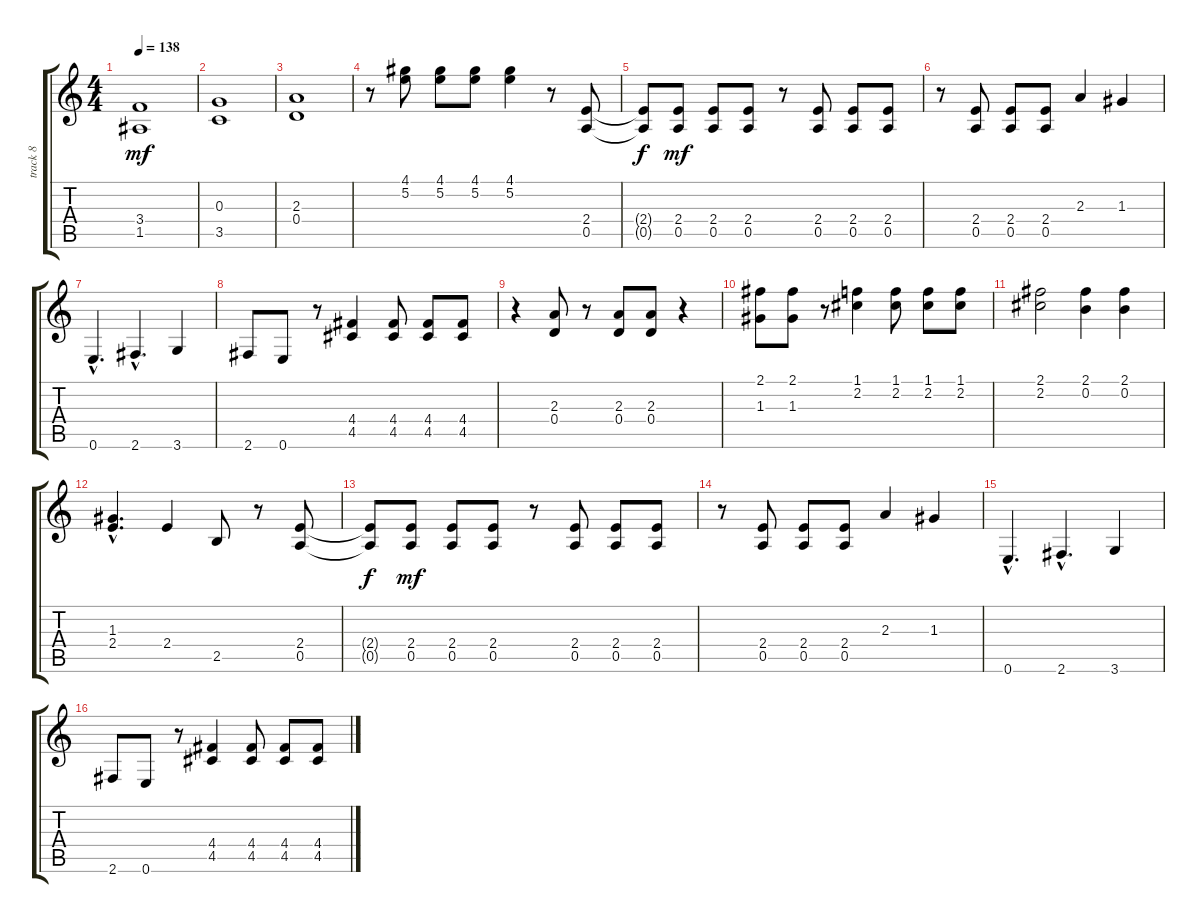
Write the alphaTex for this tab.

\track ("track 8 " "track 8 ") {instrument overdrivenguitar}
\staff {score tabs}
\tuning (E4 B3 G3 D3 A2 E2) {hide}
\ts (4 4)
\tempo 138
\clef g2
\ks c
(3.4 1.5).1{dy mf} |
(0.3 3.5).1 |
(2.3 0.4).1 |
r.8 (4.1 5.2).8 (4.1 5.2).8 (4.1 5.2).8 (4.1 5.2).4 r.8 (2.4 0.5).8 |
(2.4{t} 0.5{t}).8{dy f} (2.4 0.5).8{dy mf} (2.4 0.5).8 (2.4 0.5).8 r.8 (2.4 0.5).8 (2.4 0.5).8 (2.4 0.5).8 |
r.8 (2.4 0.5).8 (2.4 0.5).8 (2.4 0.5).8 2.3.4 1.3.4 |
0.6{hac}.4{d} 2.6{hac}.4{d} 3.6.4 |
2.6.8 0.6.8 r.8 (4.4 4.5).4 (4.4 4.5).8 (4.4 4.5).8 (4.4 4.5).8 |
r.4 (2.3 0.4).8 r.8 (2.3 0.4).8 (2.3 0.4).8 r.4 |
(2.1 1.3).8 (2.1 1.3).8 r.8 (1.1 2.2).4 (1.1 2.2).8 (1.1 2.2).8 (1.1 2.2).8 |
(2.1 2.2).2 (2.1 0.2).4 (2.1 0.2).4 |
(1.3{hac} 2.4{hac}).4{d} 2.4.4 2.5.8 r.8 (2.4 0.5).8 |
(2.4{t} 0.5{t}).8{dy f} (2.4 0.5).8{dy mf} (2.4 0.5).8 (2.4 0.5).8 r.8 (2.4 0.5).8 (2.4 0.5).8 (2.4 0.5).8 |
r.8 (2.4 0.5).8 (2.4 0.5).8 (2.4 0.5).8 2.3.4 1.3.4 |
0.6{hac}.4{d} 2.6{hac}.4{d} 3.6.4 |
2.6.8 0.6.8 r.8 (4.4 4.5).4 (4.4 4.5).8 (4.4 4.5).8 (4.4 4.5).8
